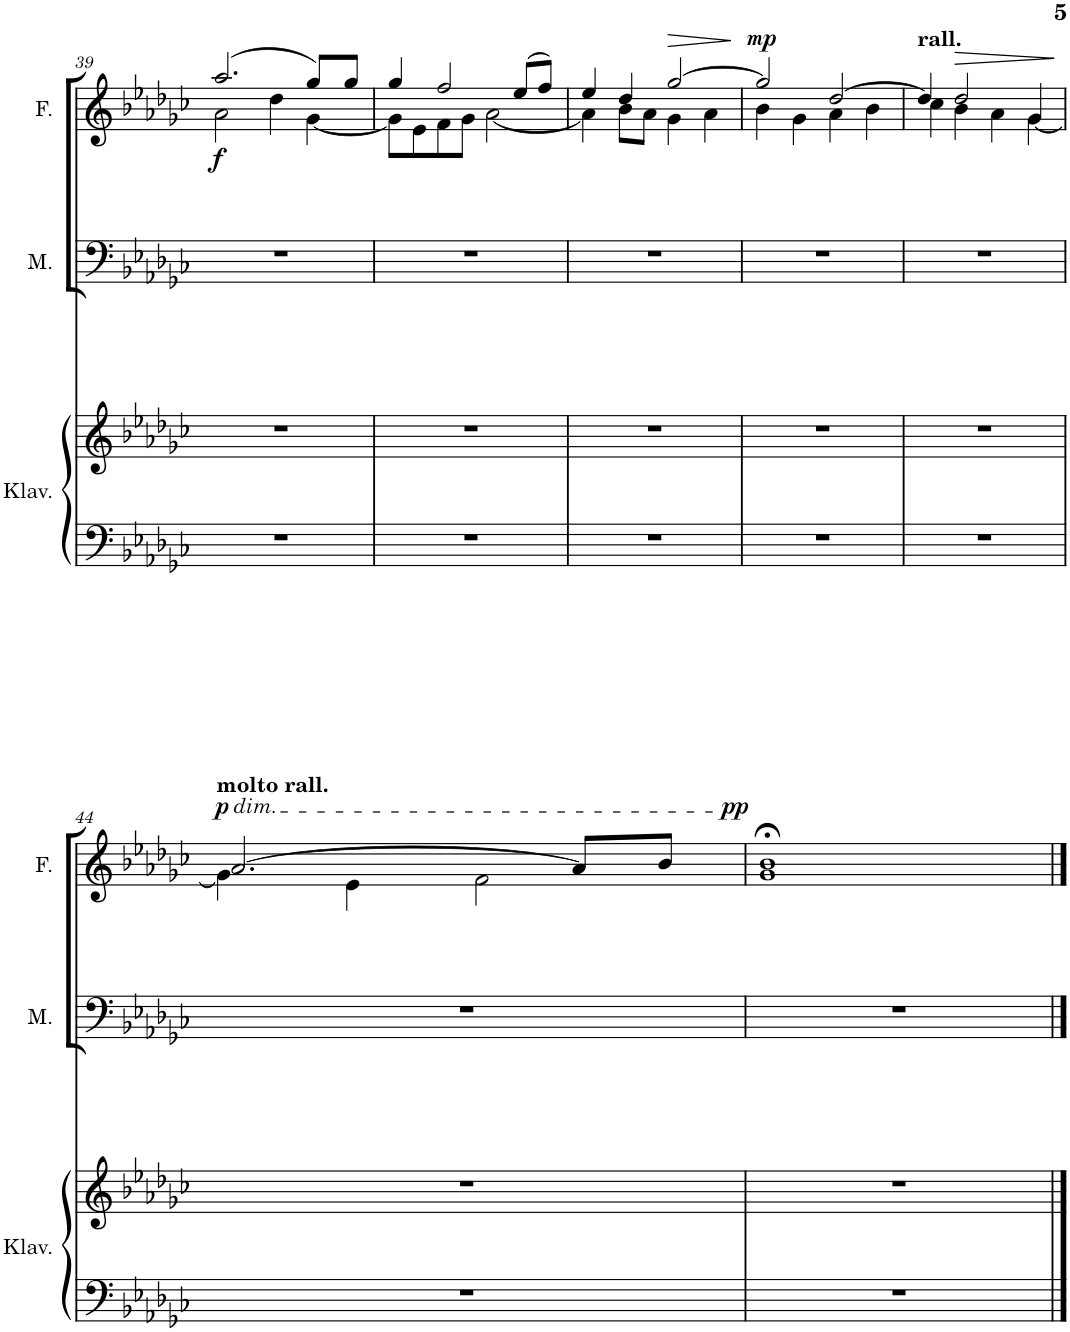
**kern	**kern	**kern	**kern	**dynam
*part3	*part3	*part2	*part1	*part1
*staff4	*staff3	*staff2	*staff1	*staff1
*I"Klavier	*	*I"Männer	*I"Frauen	*
*I'Klav.	*	*I'M.	*I'F.	*
!!LO:PB:g=z
*clefF4	*clefG2	*clefF4	*clefG2	*
*k[b-e-a-d-g-c-]	*k[b-e-a-d-g-c-]	*k[b-e-a-d-g-c-]	*k[b-e-a-d-g-c-]	*
*M4/4	*M4/4	*M4/4	*M4/4	*
=39	=39	=39	=39	=39
*	*	*	*^	*
!	!	!	!	!	!LO:DY:b
1r	1r	1r	(2.aa-/	2a-\	f
.	.	.	.	4dd-\	.
.	.	.	8gg-/L)	[4g-\	.
.	.	.	8gg-/J	.	.
=40	=40	=40	=40	=40	=40
1r	1r	1r	4gg-/	8g-\L]	.
.	.	.	.	8e-\	.
.	.	.	2ff/	8f\	.
.	.	.	.	8g-\J	.
.	.	.	.	[2a-\	.
.	.	.	(8ee-/L	.	.
.	.	.	8ff/J)	.	.
=41	=41	=41	=41	=41	=41
1r	1r	1r	4ee-/	4a-\]	.
.	.	.	4dd-/	8b-\L	.
.	.	.	.	8a-\J	.
!	!	!	!	!	!LO:HP:b
.	.	.	[2gg-/	4g-\	>
.	.	.	.	4a-\	.
*	*	*	*v	*v	*
.	.	.	.	]
=42	=42	=42	=42	=42
*	*	*	*^	*
!	!	!	!	!	!LO:DY:a
1r	1r	1r	2gg-/]	4b-\	mp
.	.	.	.	4g-\	.
.	.	.	[2dd-/	4a-\	.
.	.	.	.	4b-\	.
=43	=43	=43	=43	=43	=43
!	!	!	!LO:TX:a:B:t=rall.	!	!
1r	1r	1r	4dd-/]	4cc-\	.
!	!	!	!	!	!LO:HP:b
.	.	.	2dd-/	4b-\	>
.	.	.	.	4a-\	.
.	.	.	4g-/	[4g-\	.
*	*	*	*v	*v	*
.	.	.	.	]
!!LO:LB:g=z
=44	=44	=44	=44	=44
*	*	*	*^	*
!	!	!	!LO:TX:a:B:t=molto rall.	!	!
!	!	!	!LO:TX:a:i:t=dim.	!	!
!	!	!	!	!	!LO:DY:a
1r	1r	1r	[2.a-/	4g-\]	p
.	.	.	.	4e-\	.
.	.	.	.	2f\	.
.	.	.	8a-/L]	.	.
.	.	.	8b-/J	.	.
=45	=45	=45	=45	=45	=45
!	!	!	!	!	!LO:DY:a
1r	1r	1r	1b-;<	1g-	pp
*	*	*	*v	*v	*
==	==	==	==	==
*-	*-	*-	*-	*-
